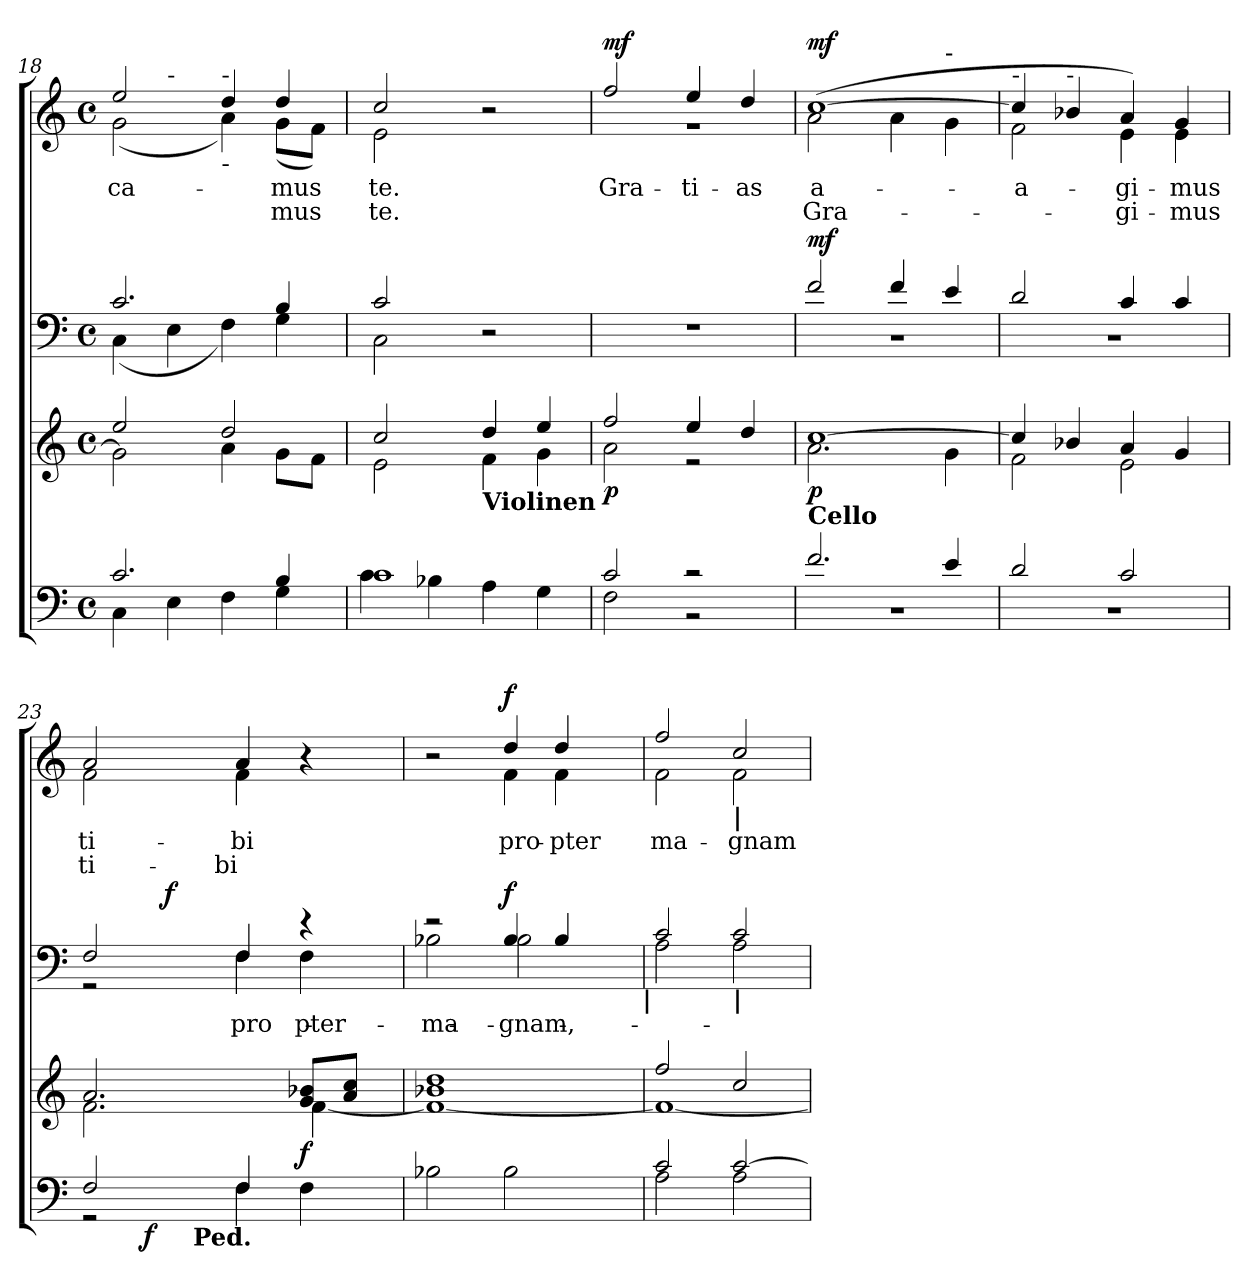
**kern	**dynam	**kern	**dynam	**kern	**text	**dynam	**kern	**text	**text	**dynam
*part4	*part4	*part3	*part3	*part2	*part2	*part2	*part1	*part1	*part1	*part1
*staff4	*staff4	*staff3	*staff3	*staff2	*staff2	*staff2	*staff1	*staff1	*staff1	*staff1
*clefF4	*	*clefG2	*	*clefF4	*	*	*clefG2	*	*	*
*k[]	*	*k[]	*	*k[]	*	*	*k[]	*	*	*
*C:	*	*C:	*	*C:	*	*	*C:	*	*	*
*M4/4	*	*M4/4	*	*M4/4	*	*	*M4/4	*	*	*
*met(c)	*	*met(c)	*	*met(c)	*	*	*met(c)	*	*	*
=18	=18	=18	=18	=18	=18	=18	=18	=18	=18	=18
*^	*	*^	*	*^	*	*	*	*	*	*
!	!	!	!	!	!	!	!	!	!	!LO:TX:a:t=-	!	!	!
!	!	!	!	!	!	!	!	!	!	!	!LO:LY:b:color=#000000	!	!
*	*	*	*	*	*	*	*	*	*	*^	*	*	*
*	*	*	*	*	*	*	*	*	*	*	*^	*	*	*
2.ci/	4Ci\	.	2eei/	2gi\]	.	2.ci/	(4Ci\	.	.	2eei/	(2gi\	4ryy	-ca-	.	.
!	!	!	!	!	!	!	!	!	!	!	!	!LO:TX:a:t=-	!	!	!
.	4Ei\	.	.	.	.	.	4Ei\	.	.	.	.	2.ryy	.	.	.
!	!	!	!	!	!	!	!	!	!	!LO:TX:a:t=-	!	!	!	!	!
!	!	!	!	!	!	!	!	!	!	!LO:TX:b:t=-	!	!	!	!	!
.	4Fi\	.	2ddi/	4ai\	.	.	4Fi\)	.	.	4ddi/	4ai\)	.	.	.	.
!	!	!	!	!	!	!	!	!	!	!	!	!	!LO:LY:a:color=#000000	!LO:LY:b:color=#000000	!
4Bi/	4Gi\	.	.	8gi\L	.	4Bi/	4Gi\	.	.	4ddi/	(8gi\L	.	-mus	-mus	.
.	.	.	.	8fi\J	.	.	.	.	.	.	8fi\J)	.	.	.	.
*	*	*	*	*	*	*	*	*	*	*v	*v	*v	*	*	*
=19	=19	=19	=19	=19	=19	=19	=19	=19	=19	=19	=19	=19	=19
*	*	*	*	*	*	*	*	*	*	*^	*	*	*
*	*	*	*	*	*	*	*	*	*	*	*^	*	*	*
!	!	!	!	!	!	!	!	!	!	!	!	!	!LO:LY:a:color=#000000	!LO:LY:b:color=#000000	!
*	*	*	*	*	*	*	*	*	*	*	*v	*v	*	*	*
1ci	4ci\	.	2cci/	2ei\	.	2ci/	2Ci\	.	.	2cci/	2ei\	te.	te.	.
.	4B-Xi\	.	.	.	.	.	.	.	.	.	.	.	.	.
!	!	!	!LO:TX:b:B:t=Violinen	!	!	!	!	!	!	!	!	!	!	!
.	4Ai\	.	4ddi/	4fi\	.	2r	2ryy	.	.	2r	2ryy	.	.	.
.	4Gi\	.	4eei/	4gi\	.	.	.	.	.	.	.	.	.	.
*	*	*	*	*	*	*v	*v	*	*	*	*	*	*	*
=20	=20	=20	=20	=20	=20	=20	=20	=20	=20	=20	=20	=20	=20
!	!	!	!	!	!	!	!	!	!	!	!LO:LY:a:color=#000000	!	!
2ci/	2Fi\	.	2ffi/	2ai\	p	1r	.	.	2ffi/	1r	Gra-	.	mf
!	!	!	!	!	!	!	!	!	!	!	!LO:LY:a:color=#000000	!	!
2r	2r	.	4eei/	2r	.	.	.	.	4eei/	.	-ti-	.	.
!	!	!	!	!	!	!	!	!	!	!	!LO:LY:a:color=#000000	!	!
.	.	.	4ddi/	.	.	.	.	.	4ddi/	.	-as	.	.
!!LO:PB:g=z	!!
=21	=21	=21	=21	=21	=21	=21	=21	=21	=21	=21	=21	=21	=21
*	*	*	*	*	*	*^	*	*	*	*	*	*	*
!LO:TX:a:B:t=Cello	!	!	!	!	!	!	!	!	!	!	!	!	!	!
!	!	!	!	!	!	!	!	!	!	!	!	!LO:LY:a:color=#000000	!LO:LY:b:color=#000000	!
2.fi/	1r	.	[>1cci	2.ai\	p	2fi/	1r	.	mf	([>1cci	2ai\	a-	Gra-	mf
.	.	.	.	.	.	4fi/	.	.	.	.	4ai\	.	.	.
!	!	!	!	!	!	!	!	!	!	!	!LO:TX:a:t=-	!	!	!
4ei/	.	.	.	4gi\	.	4ei/	.	.	.	.	4gi\	.	.	.
=22	=22	=22	=22	=22	=22	=22	=22	=22	=22	=22	=22	=22	=22	=22
!	!	!	!	!	!	!	!	!	!	!LO:TX:a:t=-	!	!	!	!
!	!	!	!	!	!	!	!	!	!	!	!	!LO:LY:b:color=#000000	!	!
2di/	1r	.	4cci/]	2fi\	.	2di/	1r	.	.	4cci/]	2fi\	a-	.	.
!	!	!	!	!	!	!	!	!	!	!LO:TX:a:t=-	!	!	!	!
.	.	.	4b-Xi/	.	.	.	.	.	.	4b-Xi/	.	.	.	.
!	!	!	!	!	!	!	!	!	!	!	!	!LO:LY:a:color=#000000	!LO:LY:b:color=#000000	!
2ci/	.	.	4ai/	2ei\	.	4ci/	.	.	.	4ai/)	4ei\	-gi-	-gi-	.
!	!	!	!	!	!	!	!	!	!	!	!	!LO:LY:a:color=#000000	!LO:LY:b:color=#000000	!
.	.	.	4gi/	.	.	4ci/	.	.	.	4gi/	4ei\	-mus	-mus	.
=23	=23	=23	=23	=23	=23	=23	=23	=23	=23	=23	=23	=23	=23	=23
!	!	!	!	!	!	!	!	!	!	!	!	!LO:LY:a:color=#000000	!LO:LY:b:color=#000000	!
*^	*^	*	*	*	*	*	*^	*	*	*	*	*	*	*
2Fi/	2r	8ryy	4ryy	.	2.ai/	2.fi\	.	2Fi/	2r	4ryy	.	.	2ai/	2fi\	ti-	ti-	.
.	.	16ryy	.	.	.	.	.	.	.	.	.	.	.	.	.	.	.
.	.	256..ryy	.	.	.	.	.	.	.	.	.	.	.	.	.	.	.
.	.	2ryy	.	f	.	.	.	.	.	.	.	.	.	.	.	.	.
.	.	.	32ryy	.	.	.	.	.	.	2.ryy	.	f	.	.	.	.	.
.	.	.	64...ryy	.	.	.	.	.	.	.	.	.	.	.	.	.	.
!	!	!	!LO:TX:b:B:t=Ped.	!	!	!	!	!	!	!	!	!	!	!	!	!	!
.	.	.	2ryy	.	.	.	.	.	.	.	.	.	.	.	.	.	.
!	!	!	!	!	!	!	!	!	!	!	!LO:LY:b:color=#000000	!	!	!	!	!	!
!	!	!	!	!	!	!	!	!	!	!	!	!	!	!	!LO:LY:a:color=#000000	!LO:LY:b:color=#000000	!
4Fi/	4Fi\	.	.	.	.	.	.	4Fi/	4Fi\	.	pro-	.	4ai/	4fi\	-bi	-bi	.
.	.	4ryy	.	.	.	.	.	.	.	.	.	.	.	.	.	.	.
!	!	!	!	!	!	!	!	!	!	!	!LO:LY:b:color=#000000	!	!	!	!	!	!
4ryy	4Fi\	.	.	.	8gi/ 8b-XiL	[<4fi\	f	4r	4Fi\	.	-pter	.	4r	4ryy	.	.	.
.	.	.	8ryy	.	.	.	.	.	.	.	.	.	.	.	.	.	.
.	.	.	.	.	8ai/ 8cciJ	.	.	.	.	.	.	.	.	.	.	.	.
.	.	.	16ryy	.	.	.	.	.	.	.	.	.	.	.	.	.	.
.	.	32ryy	.	.	.	.	.	.	.	.	.	.	.	.	.	.	.
.	.	64ryy	.	.	.	.	.	.	.	.	.	.	.	.	.	.	.
.	.	128ryy	.	.	.	.	.	.	.	.	.	.	.	.	.	.	.
.	.	.	512ryy	.	.	.	.	.	.	.	.	.	.	.	.	.	.
.	.	1024ryy	.	.	.	.	.	.	.	.	.	.	.	.	.	.	.
*v	*v	*v	*v	*	*	*	*	*	*	*	*	*	*	*	*	*	*
=24	=24	=24	=24	=24	=24	=24	=24	=24	=24	=24	=24	=24	=24	=24
*^	*	*	*	*	*	*	*	*	*	*	*	*	*	*
*	*^	*	*	*	*	*	*	*	*	*	*	*	*	*	*
*	*	*^	*	*	*	*	*	*	*	*	*	*	*	*	*	*
!	!	!	!	!	!	!	!	!	!	!	!LO:LY:b:color=#000000	!	!	!	!	!	!
*v	*v	*v	*v	*	*	*	*	*	*	*	*	*	*	*	*	*	*
2B-Xi\	.	1b-Xi 1ddi	1fi_<	.	2r	2B-Xi\	2ryy	ma-	.	2r	2ryy	.	.	.
!	!	!	!	!	!	!	!	!LO:LY:b:color=#000000	!	!	!	!	!	!
!	!	!	!	!	!	!	!	!	!	!	!	!LO:LY:b:color=#000000	!	!
2B-i\	.	.	.	.	4B-i/	2B-i\	4ryy	-gnam,	f	4ddi/	4fi\	pro-	.	f
!	!	!	!	!	!	!	!	!	!	!	!	!LO:LY:b:color=#000000	!	!
.	.	.	.	.	4B-i/	.	8ryy	.	.	4ddi/	4fi\	-pter	.	.
.	.	.	.	.	.	.	16ryy	.	.	.	.	.	.	.
.	.	.	.	.	.	.	32ryy	.	.	.	.	.	.	.
.	.	.	.	.	.	.	64ryy	.	.	.	.	.	.	.
.	.	.	.	.	.	.	128...ryy	.	.	.	.	.	.	.
!	!	!	!	!	!	!	!LO:TX:b:B:t=|	!	!	!	!	!	!	!
.	.	.	.	.	.	.	1024ryy	.	.	.	.	.	.	.
*	*	*	*	*	*	*v	*v	*	*	*	*	*	*	*
=25	=25	=25	=25	=25	=25	=25	=25	=25	=25	=25	=25	=25	=25
*^	*	*	*	*	*	*	*	*	*	*	*	*	*
*	*	*	*	*	*	*	*^	*	*	*	*	*	*	*
!	!	!	!	!	!	!	!	!	!	!	!	!	!LO:LY:b:color=#000000	!	!
*	*	*	*	*	*	*	*v	*v	*	*	*	*	*	*	*
2ci/	2Ai\	.	2ffi/	1fi_<	.	2ci/	2Ai\	.	.	2ffi/	2fi\	ma-	.	.
!	!	!	!	!	!	!	!	!	!	!LO:TX:b:B:t=|	!	!	!	!
!	!	!	!	!	!	!LO:TX:b:B:t=|	!	!	!	!	!	!	!	!
!	!	!	!	!	!	!	!	!	!	!	!	!LO:LY:b:color=#000000	!	!
[>2ci/	2Ai\	.	2cci/	.	.	2ci/	2Ai\	.	.	2cci/	2fi\	-gnam	.	.
*v	*v	*	*	*	*	*v	*v	*	*	*v	*v	*	*	*
*	*	*v	*v	*	*	*	*	*	*	*	*
=	=	=	=	=	=	=	=	=	=	=
*-	*-	*-	*-	*-	*-	*-	*-	*-	*-	*-
